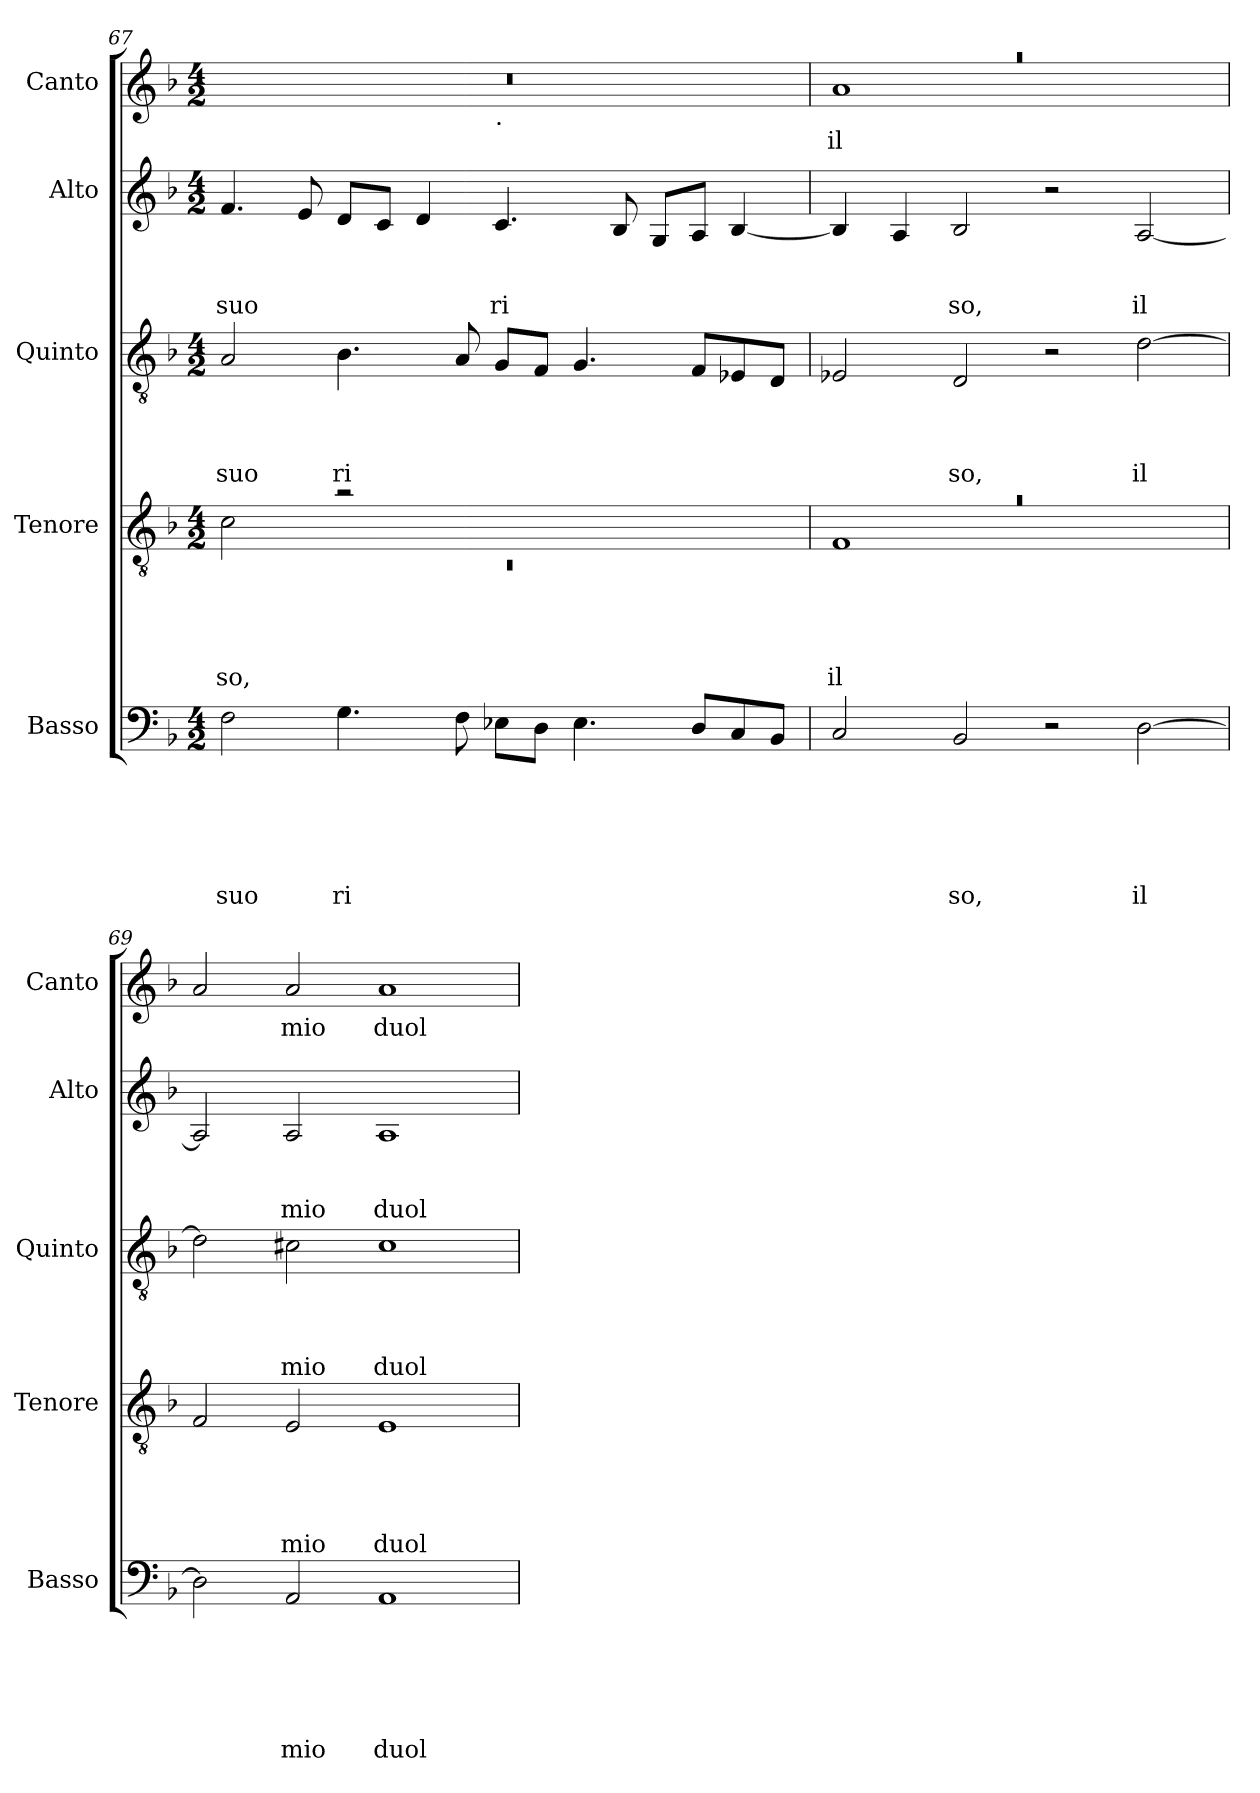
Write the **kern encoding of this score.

**kern	**text	**text	**text	**text	**text	**text	**kern	**text	**text	**text	**text	**text	**kern	**text	**text	**text	**text	**kern	**text	**text	**text	**kern	**text
*part5	*part5	*part5	*part5	*part5	*part5	*part5	*part4	*part4	*part4	*part4	*part4	*part4	*part3	*part3	*part3	*part3	*part3	*part2	*part2	*part2	*part2	*part1	*part1
*staff5	*staff5	*staff5	*staff5	*staff5	*staff5	*staff5	*staff4	*staff4	*staff4	*staff4	*staff4	*staff4	*staff3	*staff3	*staff3	*staff3	*staff3	*staff2	*staff2	*staff2	*staff2	*staff1	*staff1
*I"Basso	*	*	*	*	*	*	*I"Tenore	*	*	*	*	*	*I"Quinto	*	*	*	*	*I"Alto	*	*	*	*I"Canto	*
*I'Basso	*	*	*	*	*	*	*I'Tenore	*	*	*	*	*	*I'Quinto	*	*	*	*	*I'Alto	*	*	*	*I'Canto	*
!!LO:PB:g=z
*clefF4	*	*	*	*	*	*	*clefGv2	*	*	*	*	*	*clefGv2	*	*	*	*	*clefG2	*	*	*	*clefG2	*
*ITrd-3c-5	*	*	*	*	*	*	*	*	*	*	*	*	*ITrd-3c-5	*	*	*	*	*ITrd-3c-5	*	*	*	*	*
*k[b-e-]	*	*	*	*	*	*	*k[b-]	*	*	*	*	*	*k[b-e-]	*	*	*	*	*k[b-e-]	*	*	*	*k[b-]	*
*B-:	*	*	*	*	*	*	*F:	*	*	*	*	*	*B-:	*	*	*	*	*B-:	*	*	*	*F:	*
*M4/2	*	*	*	*	*	*	*M4/2	*	*	*	*	*	*M4/2	*	*	*	*	*M4/2	*	*	*	*M4/2	*
=67	=67	=67	=67	=67	=67	=67	=67	=67	=67	=67	=67	=67	=67	=67	=67	=67	=67	=67	=67	=67	=67	=67	=67
*	*	*	*	*	*	*	*^	*	*	*	*	*	*	*	*	*	*	*	*	*	*	*	*
!	!	!	!	!	!	!LO:LY:b	!	!LO:N:vis=1	!	!	!	!	!LO:LY:b	!	!	!	!	!LO:LY:b	!	!	!	!LO:LY:b	!	!
*	*	*	*	*	*	*	*	*	*	*	*	*	*	*	*	*	*	*	*	*	*	*	*^	*
2B-\	.	.	.	.	.	suo	2c\	0rC	.	.	.	.	-so,	2d/	.	.	.	suo	4.b-/	.	.	suo	0r	1ryy	.
.	.	.	.	.	.	.	.	.	.	.	.	.	.	.	.	.	.	.	8a/	.	.	.	.	.	.
!	!	!	!	!	!	!LO:LY:b	!	!	!	!	!	!	!	!	!	!	!	!LO:LY:b	!	!	!	!	!	!	!
4.c\	.	.	.	.	.	ri	2ra	.	.	.	.	.	.	4.e-\	.	.	.	ri	8g/L	.	.	.	.	.	.
.	.	.	.	.	.	.	.	.	.	.	.	.	.	.	.	.	.	.	8f/J	.	.	.	.	.	.
.	.	.	.	.	.	.	.	.	.	.	.	.	.	.	.	.	.	.	4g/	.	.	.	.	.	.
8B-\	.	.	.	.	.	.	.	.	.	.	.	.	.	8d/	.	.	.	.	.	.	.	.	.	.	.
!	!	!	!	!	!	!	!	!	!	!	!	!	!	!	!	!	!	!	!	!	!	!	!	!LO:TX:b:t=.	!
!	!	!	!	!	!	!	!	!	!	!	!	!	!	!	!	!	!	!	!	!	!	!LO:LY:b	!	!	!
8A-X\L	.	.	.	.	.	.	1ryy	.	.	.	.	.	.	8c/L	.	.	.	.	4.f/	.	.	ri	.	1ryy	.
8G\J	.	.	.	.	.	.	.	.	.	.	.	.	.	8B-/J	.	.	.	.	.	.	.	.	.	.	.
4.A-\	.	.	.	.	.	.	.	.	.	.	.	.	.	4.c/	.	.	.	.	.	.	.	.	.	.	.
.	.	.	.	.	.	.	.	.	.	.	.	.	.	.	.	.	.	.	8e-/	.	.	.	.	.	.
.	.	.	.	.	.	.	.	.	.	.	.	.	.	.	.	.	.	.	8c/L	.	.	.	.	.	.
8G/L	.	.	.	.	.	.	.	.	.	.	.	.	.	8B-/L	.	.	.	.	8d/J	.	.	.	.	.	.
8F/	.	.	.	.	.	.	.	.	.	.	.	.	.	8A-X/	.	.	.	.	[<4e-/	.	.	.	.	.	.
8E-/J	.	.	.	.	.	.	.	.	.	.	.	.	.	8G/J	.	.	.	.	.	.	.	.	.	.	.
=68	=68	=68	=68	=68	=68	=68	=68	=68	=68	=68	=68	=68	=68	=68	=68	=68	=68	=68	=68	=68	=68	=68	=68	=68	=68
!	!	!	!	!	!	!	!LO:N:vis=1	!	!	!	!	!	!LO:LY:b	!	!	!	!	!	!	!	!	!	!LO:N:vis=1	!	!LO:LY:b
2F/	.	.	.	.	.	.	0ra	1F	.	.	.	.	il	2A-X/	.	.	.	.	4e-/]	.	.	.	0raa	1a	il
.	.	.	.	.	.	.	.	.	.	.	.	.	.	.	.	.	.	.	4d/	.	.	.	.	.	.
!	!	!	!	!	!	!LO:LY:b	!	!	!	!	!	!	!	!	!	!	!	!LO:LY:b	!	!	!	!LO:LY:b	!	!	!
2E-/	.	.	.	.	.	so,	.	.	.	.	.	.	.	2G/	.	.	.	so,	2e-/	.	.	so,	.	.	.
2r	.	.	.	.	.	.	.	1ryy	.	.	.	.	.	2r	.	.	.	.	2r	.	.	.	.	1ryy	.
!	!	!	!	!	!	!LO:LY:b	!	!	!	!	!	!	!	!	!	!	!	!LO:LY:b	!	!	!	!LO:LY:b	!	!	!
[>2G\	.	.	.	.	.	il	.	.	.	.	.	.	.	[>2g\	.	.	.	il	[<2d/	.	.	il	.	.	.
*	*	*	*	*	*	*	*v	*v	*	*	*	*	*	*	*	*	*	*	*	*	*	*	*v	*v	*
=69	=69	=69	=69	=69	=69	=69	=69	=69	=69	=69	=69	=69	=69	=69	=69	=69	=69	=69	=69	=69	=69	=69	=69
2G\]	.	.	.	.	.	.	2F/	.	.	.	.	.	2g\]	.	.	.	.	2d/]	.	.	.	2a/	.
!	!	!	!	!	!	!LO:LY:b	!	!	!	!	!	!LO:LY:b	!	!	!	!	!LO:LY:b	!	!	!	!LO:LY:b	!	!LO:LY:b
2D/	.	.	.	.	.	mio	2E/	.	.	.	.	mio	2f#X\	.	.	.	mio	2d/	.	.	mio	2a/	mio
!	!	!	!	!	!	!LO:LY:b	!	!	!	!	!	!LO:LY:b	!	!	!	!	!LO:LY:b	!	!	!	!LO:LY:b	!	!LO:LY:b
1D	.	.	.	.	.	duol	1E	.	.	.	.	duol	1f#	.	.	.	duol	1d	.	.	duol	1a	duol
=	=	=	=	=	=	=	=	=	=	=	=	=	=	=	=	=	=	=	=	=	=	=	=
*-	*-	*-	*-	*-	*-	*-	*-	*-	*-	*-	*-	*-	*-	*-	*-	*-	*-	*-	*-	*-	*-	*-	*-
